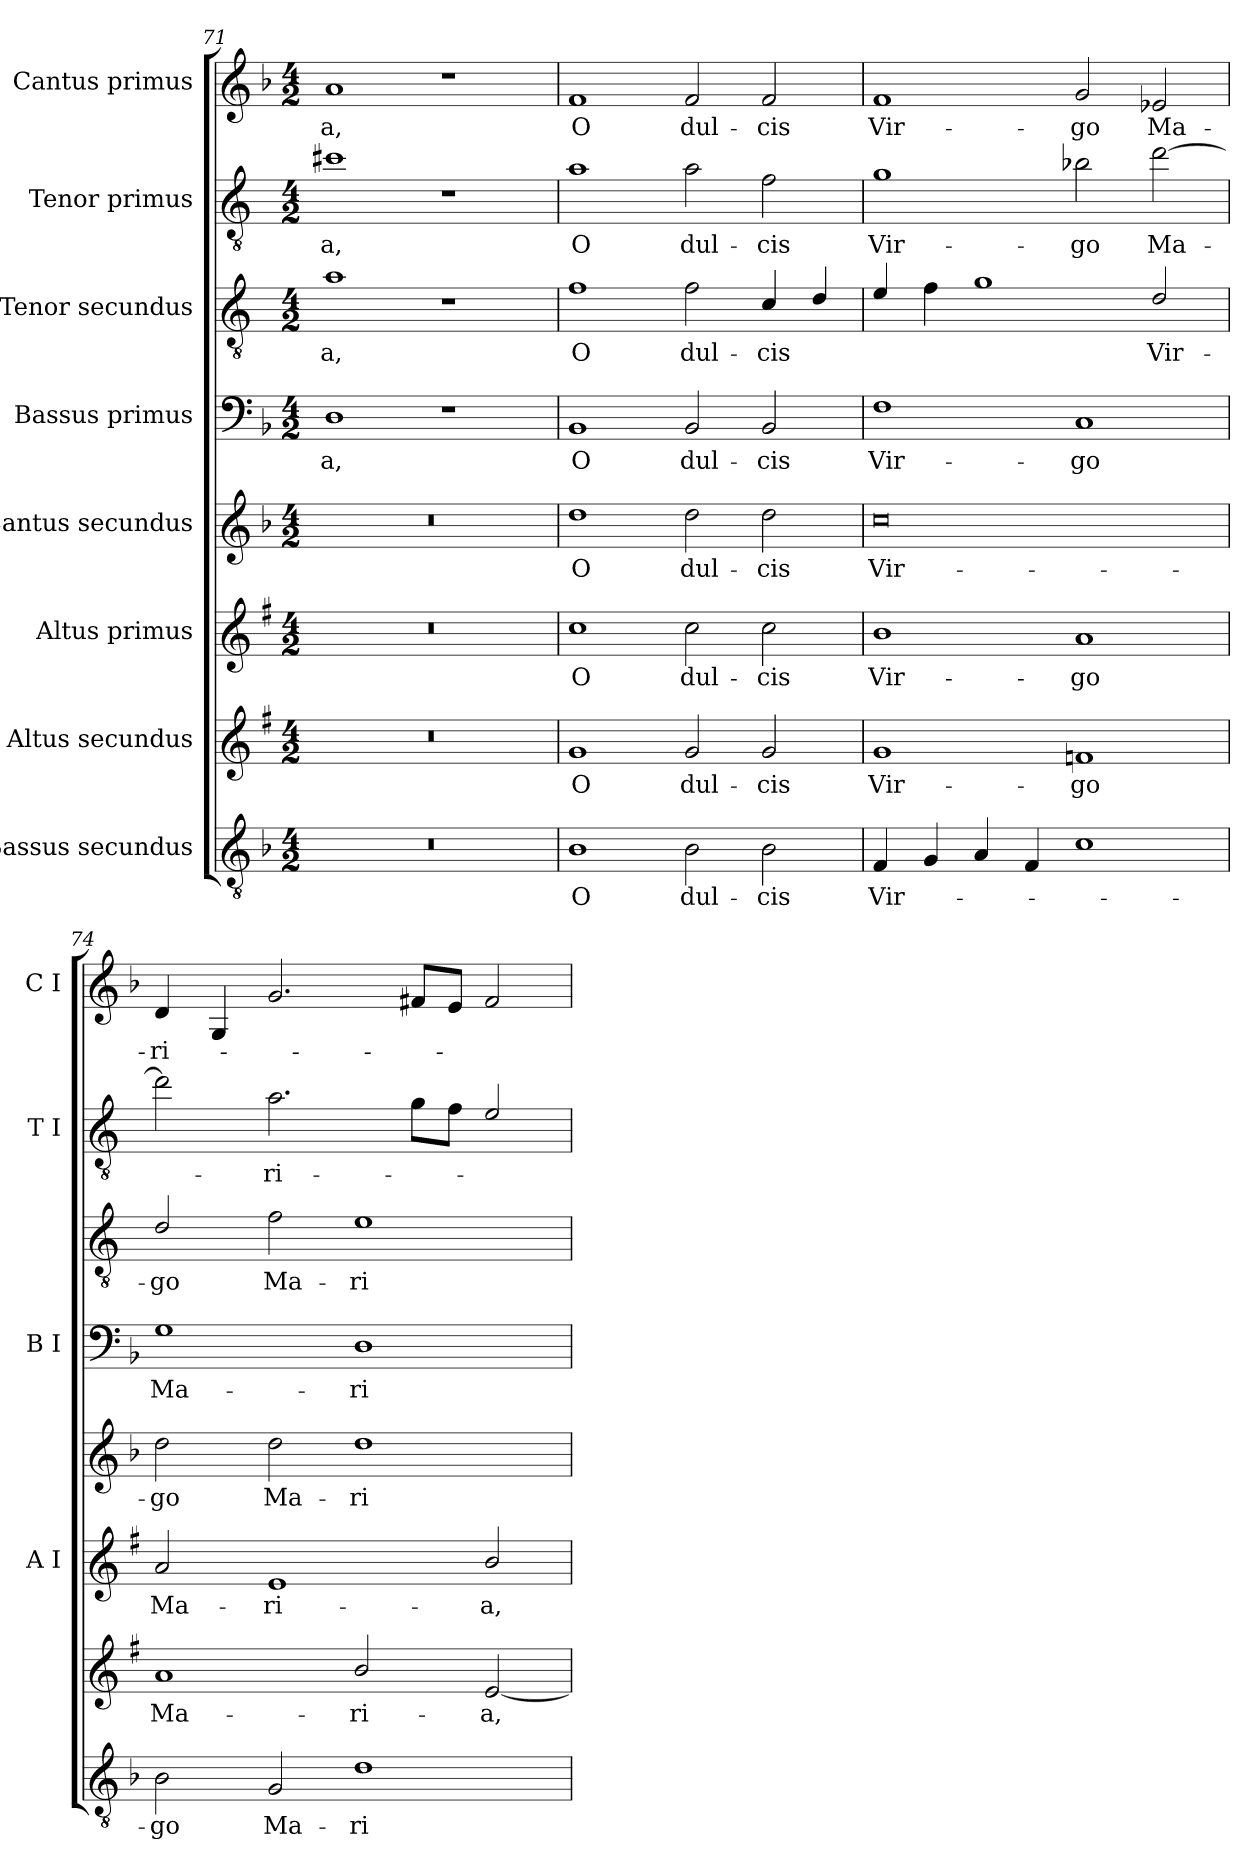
**kern	**text	**kern	**text	**kern	**text	**kern	**text	**kern	**text	**kern	**text	**kern	**text	**kern	**text
*part8	*part8	*part7	*part7	*part6	*part6	*part5	*part5	*part4	*part4	*part3	*part3	*part2	*part2	*part1	*part1
*staff8	*staff8	*staff7	*staff7	*staff6	*staff6	*staff5	*staff5	*staff4	*staff4	*staff3	*staff3	*staff2	*staff2	*staff1	*staff1
*I"Bassus secundus	*	*I"Altus secundus	*	*I"Altus primus	*	*I"Cantus secundus	*	*I"Bassus primus	*	*I"Tenor secundus	*	*I"Tenor primus	*	*I"Cantus primus	*
*	*	*	*	*I'A I	*	*	*	*I'B I	*	*	*	*I'T I	*	*I'C I	*
!!LO:LB:g=z
*clefGv2	*	*clefG2	*	*clefG2	*	*clefG2	*	*clefF4	*	*clefGv2	*	*clefGv2	*	*clefG2	*
*	*	*ITrd1c2	*	*ITrd1c2	*	*	*	*	*	*ITrd4c7	*	*ITrd4c7	*	*	*
*k[b-]	*	*k[b-]	*	*k[b-]	*	*k[b-]	*	*k[b-]	*	*k[b-]	*	*k[b-]	*	*k[b-]	*
*F:	*	*F:	*	*F:	*	*F:	*	*F:	*	*F:	*	*F:	*	*F:	*
*M4/2	*	*M4/2	*	*M4/2	*	*M4/2	*	*M4/2	*	*M4/2	*	*M4/2	*	*M4/2	*
=71	=71	=71	=71	=71	=71	=71	=71	=71	=71	=71	=71	=71	=71	=71	=71
!	!	!	!	!	!	!	!	!	!LO:LY:b	!	!LO:LY:b	!	!LO:LY:b	!	!LO:LY:b
0r	.	0r	.	0r	.	0r	.	1D	-a,	1d	-a,	1f#X	-a,	1a	-a,
.	.	.	.	.	.	.	.	1r	.	1r	.	1r	.	1r	.
=72	=72	=72	=72	=72	=72	=72	=72	=72	=72	=72	=72	=72	=72	=72	=72
!	!LO:LY:b	!	!LO:LY:b	!	!LO:LY:b	!	!LO:LY:b	!	!LO:LY:b	!	!LO:LY:b	!	!LO:LY:b	!	!LO:LY:b
1B-	O	1f	O	1b-	O	1dd	O	1BB-	O	1B-	O	1d	O	1f	O
!	!LO:LY:b	!	!LO:LY:b	!	!LO:LY:b	!	!LO:LY:b	!	!LO:LY:b	!	!LO:LY:b	!	!LO:LY:b	!	!LO:LY:b
2B-\	dul-	2f/	dul-	2b-\	dul-	2dd\	dul-	2BB-/	dul-	2B-\	dul-	2d\	dul-	2f/	dul-
!	!LO:LY:b	!	!LO:LY:b	!	!LO:LY:b	!	!LO:LY:b	!	!LO:LY:b	!	!LO:LY:b	!	!LO:LY:b	!	!LO:LY:b
2B-\	-cis	2f/	-cis	2b-\	-cis	2dd\	-cis	2BB-/	-cis	4F/	-cis	2B-\	-cis	2f/	-cis
.	.	.	.	.	.	.	.	.	.	4G/	.	.	.	.	.
=73	=73	=73	=73	=73	=73	=73	=73	=73	=73	=73	=73	=73	=73	=73	=73
!	!LO:LY:b	!	!LO:LY:b	!	!LO:LY:b	!	!LO:LY:b	!	!LO:LY:b	!	!	!	!LO:LY:b	!	!LO:LY:b
4F/	Vir-	1f	Vir-	1a	Vir-	0cc	Vir-	1F	Vir-	4A/	.	1c	Vir-	1f	Vir-
4G/	.	.	.	.	.	.	.	.	.	4B-\	.	.	.	.	.
4A/	.	.	.	.	.	.	.	.	.	1c	.	.	.	.	.
4F/	.	.	.	.	.	.	.	.	.	.	.	.	.	.	.
!	!	!	!LO:LY:b	!	!LO:LY:b	!	!	!	!LO:LY:b	!	!	!	!LO:LY:b	!	!LO:LY:b
1c	.	1e-X	-go	1g	-go	.	.	1C	-go	.	.	2e-X\	-go	2g/	-go
!	!	!	!	!	!	!	!	!	!	!	!LO:LY:b	!	!LO:LY:b	!	!LO:LY:b
.	.	.	.	.	.	.	.	.	.	2G/	Vir-	[2g\	Ma-	2e-X/	Ma-
=74	=74	=74	=74	=74	=74	=74	=74	=74	=74	=74	=74	=74	=74	=74	=74
!	!LO:LY:b	!	!LO:LY:b	!	!LO:LY:b	!	!LO:LY:b	!	!LO:LY:b	!	!LO:LY:b	!	!	!	!LO:LY:b
2B-\	-go	1g	Ma-	2g/	Ma-	2dd\	-go	1G	Ma-	2G/	-go	2g\]	.	4d/	-ri-
.	.	.	.	.	.	.	.	.	.	.	.	.	.	4G/	.
!	!LO:LY:b	!	!	!	!LO:LY:b	!	!LO:LY:b	!	!	!	!LO:LY:b	!	!LO:LY:b	!	!
2G/	Ma-	.	.	1d	-ri-	2dd\	Ma-	.	.	2B-\	Ma-	2.d\	-ri-	2.g/	.
!	!LO:LY:b	!	!LO:LY:b	!	!	!	!LO:LY:b	!	!LO:LY:b	!	!LO:LY:b	!	!	!	!
1d	-ri-	2a/	-ri-	.	.	1dd	-ri-	1D	-ri-	1A	-ri-	.	.	.	.
.	.	.	.	.	.	.	.	.	.	.	.	8c\L	.	8f#X/L	.
.	.	.	.	.	.	.	.	.	.	.	.	8B-\J	.	8e/J	.
!	!	!	!LO:LY:b	!	!LO:LY:b	!	!	!	!	!	!	!	!	!	!
.	.	[2d/	-a,	2a/	-a,	.	.	.	.	.	.	2A/	.	2f#/	.
=	=	=	=	=	=	=	=	=	=	=	=	=	=	=	=
*-	*-	*-	*-	*-	*-	*-	*-	*-	*-	*-	*-	*-	*-	*-	*-
